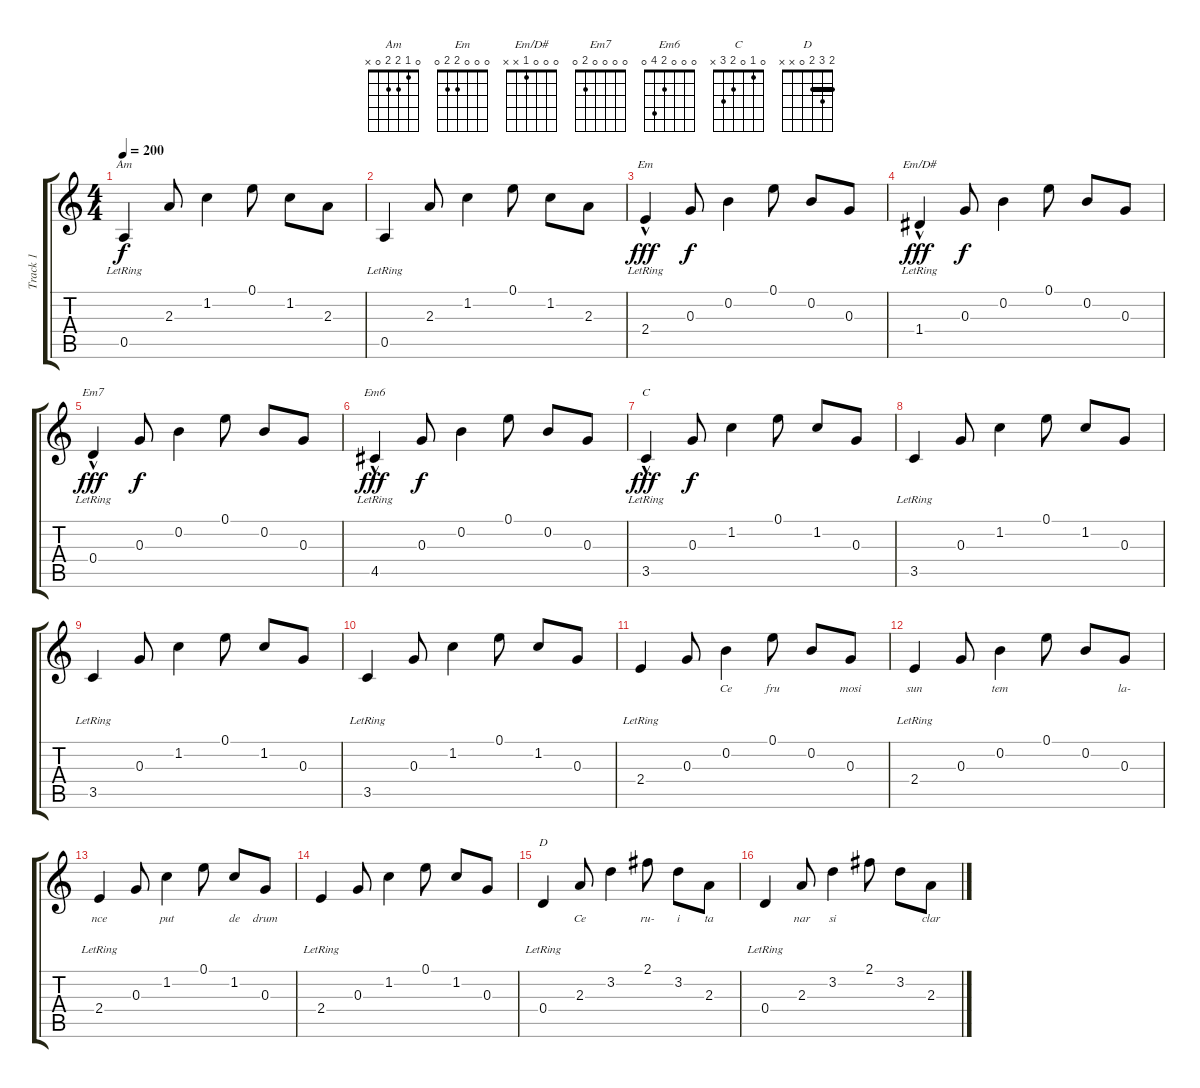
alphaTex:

\track ("Track 1" "Track 1") {instrument acousticguitarnylon}
\staff {score tabs}
\tuning (E4 B3 G3 D3 A2 E2) {hide}
\chord ("Am" 0 1 2 2 0 x)
\chord ("Em" 0 0 0 2 2 0)
\chord ("Em/D#" 0 0 0 1 x x)
\chord ("Em7" 0 0 0 0 2 0)
\chord ("Em6" 0 0 0 2 4 0)
\chord ("C" 0 1 0 2 3 x)
\chord ("D" 2 3 2 0 x x) {barre 2}
\ts (4 4)
\tempo 200
\clef g2
\ks c
0.5{lr}.4{ch "Am" dy f} 2.3.8 1.2.4 0.1.8 1.2.8 2.3.8 |
0.5{lr}.4 2.3.8 1.2.4 0.1.8 1.2.8 2.3.8 |
2.4{hac lr}.4{ch "Em" dy fff} 0.3.8{dy f} 0.2.4 0.1.8 0.2.8 0.3.8 |
1.4{hac lr}.4{ch "Em/D#" dy fff} 0.3.8{dy f} 0.2.4 0.1.8 0.2.8 0.3.8 |
0.4{hac lr}.4{ch "Em7" dy fff} 0.3.8{dy f} 0.2.4 0.1.8 0.2.8 0.3.8 |
4.5{hac lr}.4{ch "Em6" dy fff} 0.3.8{dy f} 0.2.4 0.1.8 0.2.8 0.3.8 |
3.5{hac lr}.4{ch "C" dy fff} 0.3.8{dy f} 1.2.4 0.1.8 1.2.8 0.3.8 |
3.5{lr}.4 0.3.8 1.2.4 0.1.8 1.2.8 0.3.8 |
3.5{lr}.4 0.3.8 1.2.4 0.1.8 1.2.8 0.3.8 |
3.5{lr}.4 0.3.8 1.2.4 0.1.8 1.2.8 0.3.8 |
2.4{lr}.4{lyrics (0 "") lyrics (1 "") lyrics (2 "") lyrics (3 "") lyrics (4 "")} 0.3.8{lyrics (0 "") lyrics (1 "") lyrics (2 "") lyrics (3 "") lyrics (4 "")} 0.2.4{lyrics (0 "Ce") lyrics (1 "") lyrics (2 "") lyrics (3 "") lyrics (4 "")} 0.1.8{lyrics (0 "fru") lyrics (1 "") lyrics (2 "") lyrics (3 "") lyrics (4 "")} 0.2.8{lyrics (0 "") lyrics (1 "") lyrics (2 "") lyrics (3 "") lyrics (4 "")} 0.3.8{lyrics (0 "mosi") lyrics (1 "") lyrics (2 "") lyrics (3 "") lyrics (4 "")} |
2.4{lr}.4{lyrics (0 "sun") lyrics (1 "") lyrics (2 "") lyrics (3 "") lyrics (4 "")} 0.3.8{lyrics (0 "") lyrics (1 "") lyrics (2 "") lyrics (3 "") lyrics (4 "")} 0.2.4{lyrics (0 "tem") lyrics (1 "") lyrics (2 "") lyrics (3 "") lyrics (4 "")} 0.1.8{lyrics (0 "") lyrics (1 "") lyrics (2 "") lyrics (3 "") lyrics (4 "")} 0.2.8{lyrics (0 "") lyrics (1 "") lyrics (2 "") lyrics (3 "") lyrics (4 "")} 0.3.8{lyrics (0 "la-") lyrics (1 "") lyrics (2 "") lyrics (3 "") lyrics (4 "")} |
2.4{lr}.4{lyrics (0 "nce") lyrics (1 "") lyrics (2 "") lyrics (3 "") lyrics (4 "")} 0.3.8{lyrics (0 "") lyrics (1 "") lyrics (2 "") lyrics (3 "") lyrics (4 "")} 1.2.4{lyrics (0 "put") lyrics (1 "") lyrics (2 "") lyrics (3 "") lyrics (4 "")} 0.1.8{lyrics (0 "") lyrics (1 "") lyrics (2 "") lyrics (3 "") lyrics (4 "")} 1.2.8{lyrics (0 "de") lyrics (1 "") lyrics (2 "") lyrics (3 "") lyrics (4 "")} 0.3.8{lyrics (0 "drum") lyrics (1 "") lyrics (2 "") lyrics (3 "") lyrics (4 "")} |
2.4{lr}.4{lyrics (0 "") lyrics (1 "") lyrics (2 "") lyrics (3 "") lyrics (4 "")} 0.3.8{lyrics (0 "") lyrics (1 "") lyrics (2 "") lyrics (3 "") lyrics (4 "")} 1.2.4{lyrics (0 "") lyrics (1 "") lyrics (2 "") lyrics (3 "") lyrics (4 "")} 0.1.8{lyrics (0 "") lyrics (1 "") lyrics (2 "") lyrics (3 "") lyrics (4 "")} 1.2.8{lyrics (0 "") lyrics (1 "") lyrics (2 "") lyrics (3 "") lyrics (4 "")} 0.3.8{lyrics (0 "") lyrics (1 "") lyrics (2 "") lyrics (3 "") lyrics (4 "")} |
0.4{lr}.4{ch "D" lyrics (0 "") lyrics (1 "") lyrics (2 "") lyrics (3 "") lyrics (4 "")} 2.3.8{lyrics (0 "Ce") lyrics (1 "") lyrics (2 "") lyrics (3 "") lyrics (4 "")} 3.2.4{lyrics (0 "") lyrics (1 "") lyrics (2 "") lyrics (3 "") lyrics (4 "")} 2.1.8{lyrics (0 "ru-") lyrics (1 "") lyrics (2 "") lyrics (3 "") lyrics (4 "")} 3.2.8{lyrics (0 "i") lyrics (1 "") lyrics (2 "") lyrics (3 "") lyrics (4 "")} 2.3.8{lyrics (0 "ta") lyrics (1 "") lyrics (2 "") lyrics (3 "") lyrics (4 "")} |
0.4{lr}.4{lyrics (0 "") lyrics (1 "") lyrics (2 "") lyrics (3 "") lyrics (4 "")} 2.3.8{lyrics (0 "nar") lyrics (1 "") lyrics (2 "") lyrics (3 "") lyrics (4 "")} 3.2.4{lyrics (0 "si") lyrics (1 "") lyrics (2 "") lyrics (3 "") lyrics (4 "")} 2.1.8{lyrics (0 "") lyrics (1 "") lyrics (2 "") lyrics (3 "") lyrics (4 "")} 3.2.8{lyrics (0 "") lyrics (1 "") lyrics (2 "") lyrics (3 "") lyrics (4 "")} 2.3.8{lyrics (0 "clar") lyrics (1 "") lyrics (2 "") lyrics (3 "") lyrics (4 "")}
